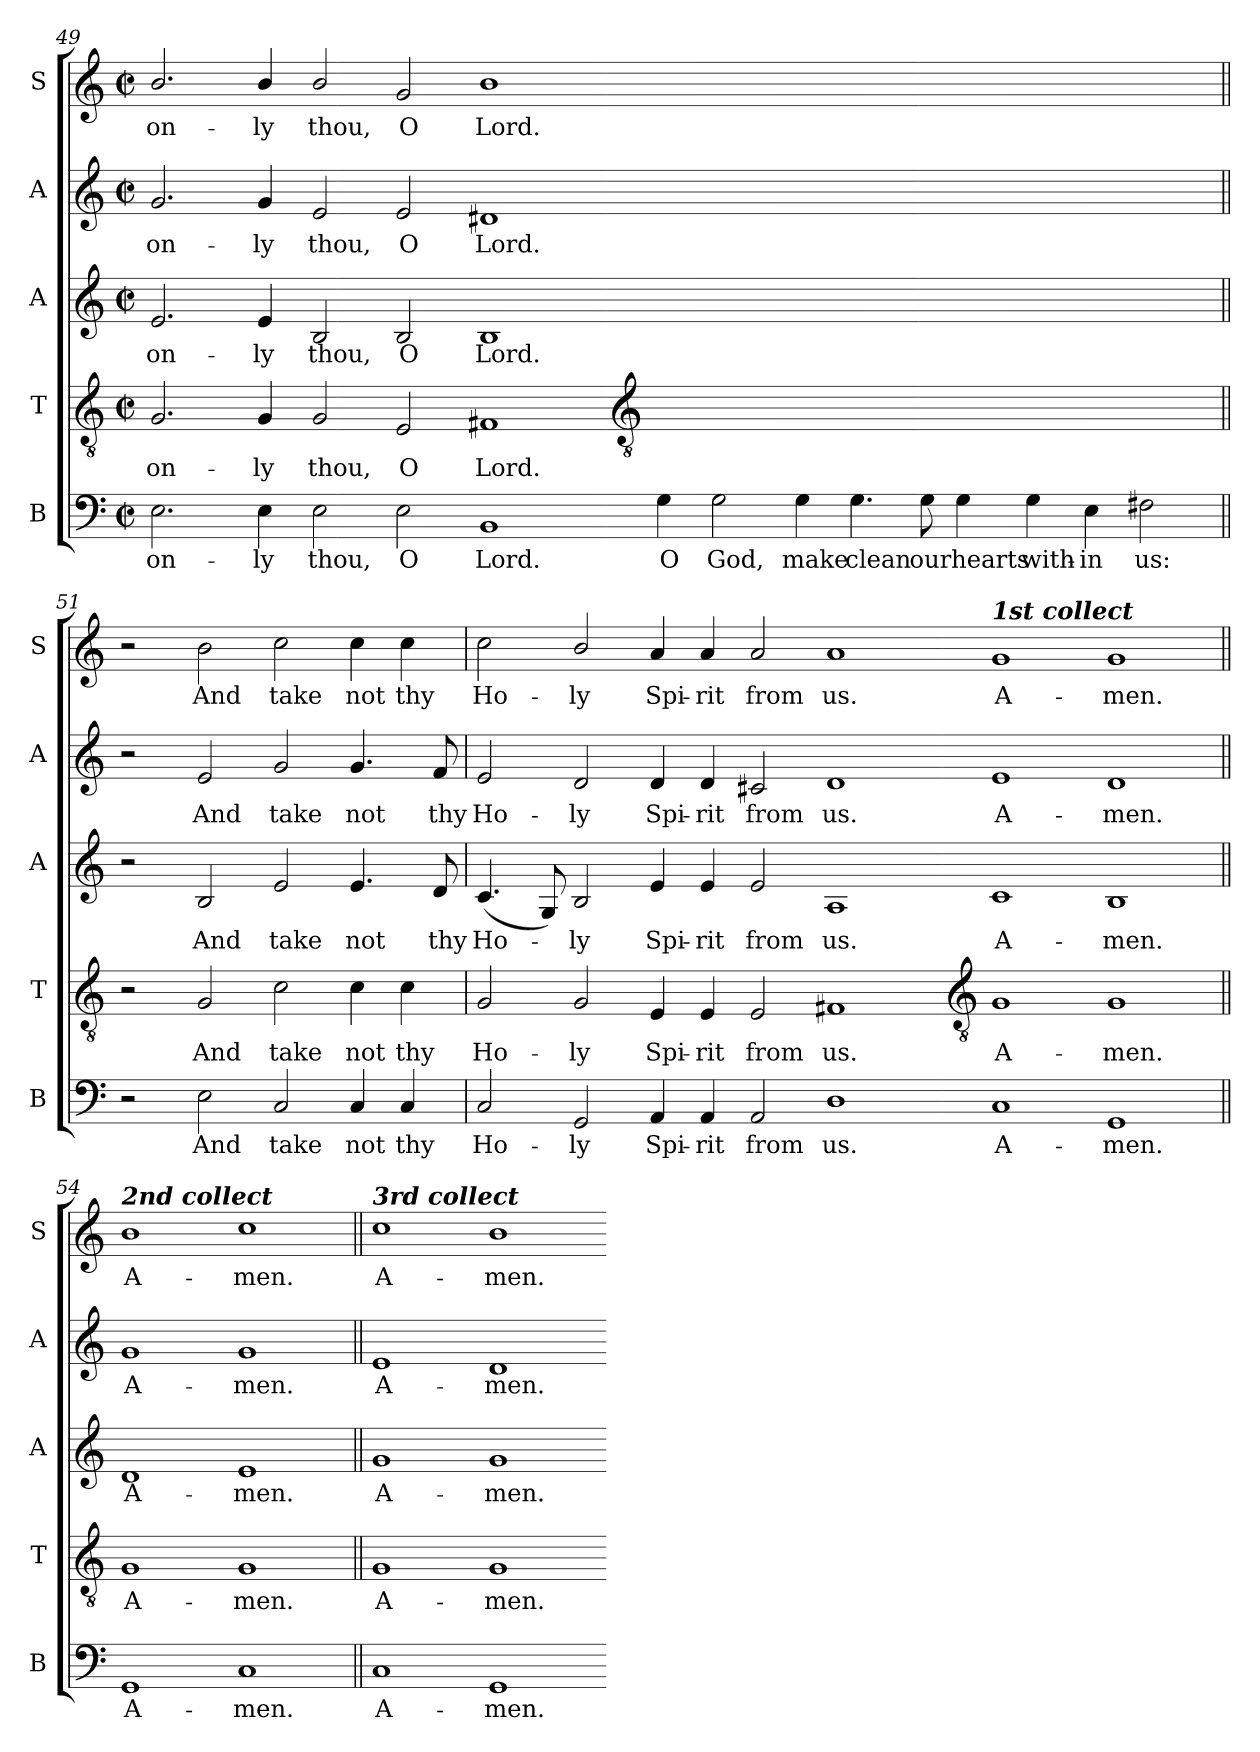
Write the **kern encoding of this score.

**kern	**text	**kern	**text	**kern	**text	**kern	**text	**kern	**text
*part5	*part5	*part4	*part4	*part3	*part3	*part2	*part2	*part1	*part1
*staff5	*staff5	*staff4	*staff4	*staff3	*staff3	*staff2	*staff2	*staff1	*staff1
*I"B	*	*I"T	*	*I"A	*	*I"A	*	*I"S	*
*I'B	*	*I'T	*	*I'A	*	*I'A	*	*I'S	*
*clefF4	*	*clefGv2	*	*clefG2	*	*clefG2	*	*clefG2	*
*k[]	*	*k[]	*	*k[]	*	*k[]	*	*k[]	*
*C:	*	*C:	*	*C:	*	*C:	*	*C:	*
*M4/2	*	*M4/2	*	*M4/2	*	*M4/2	*	*M4/2	*
*met(c|)	*	*met(c|)	*	*met(c|)	*	*met(c|)	*	*met(c|)	*
=49	=49	=49	=49	=49	=49	=49	=49	=49	=49
!	!LO:LY:b	!	!LO:LY:b	!	!LO:LY:b	!	!LO:LY:b	!	!LO:LY:b
2.E	on-	2.G	on-	2.e	on-	2.g	on-	2.b/	on-
!	!LO:LY:b	!	!LO:LY:b	!	!LO:LY:b	!	!LO:LY:b	!	!LO:LY:b
4E	-ly	4G	-ly	4e	-ly	4g	-ly	4b/	-ly
!	!LO:LY:b	!	!LO:LY:b	!	!LO:LY:b	!	!LO:LY:b	!	!LO:LY:b
2E	thou,	2G	thou,	2B	thou,	2e	thou,	2b/	thou,
!	!LO:LY:b	!	!LO:LY:b	!	!LO:LY:b	!	!LO:LY:b	!	!LO:LY:b
2E	O	2E	O	2B	O	2e	O	2g	O
!	!LO:LY:b	!	!LO:LY:b	!	!LO:LY:b	!	!LO:LY:b	!	!LO:LY:b
1BB	Lord.	1F#X	Lord.	1B	Lord.	1d#X	Lord.	1b	Lord.
!!LO:LB:g=z
=50-	=50-	=50-	=50-	=50-	=50-	=50-	=50-	=50-	=50-
*	*	*clefGv2	*	*	*	*	*	*	*
!	!LO:LY:b	!	!	!	!	!	!	!	!
4G	O	0ryy	.	0ryy	.	0ryy	.	0ryy	.
!	!LO:LY:b	!	!	!	!	!	!	!	!
2G	God,	.	.	.	.	.	.	.	.
!	!LO:LY:b	!	!	!	!	!	!	!	!
4G	make	.	.	.	.	.	.	.	.
!	!LO:LY:b	!	!	!	!	!	!	!	!
4.G	clean	.	.	.	.	.	.	.	.
!	!LO:LY:b	!	!	!	!	!	!	!	!
8G	our	.	.	.	.	.	.	.	.
!	!LO:LY:b	!	!	!	!	!	!	!	!
4G	hearts	.	.	.	.	.	.	.	.
!	!LO:LY:b	!	!	!	!	!	!	!	!
4G	with-	.	.	.	.	.	.	.	.
!	!LO:LY:b	!	!	!	!	!	!	!	!
4E	-in	2.ryy	.	2.ryy	.	2.ryy	.	2.ryy	.
!	!LO:LY:b	!	!	!	!	!	!	!	!
2F#X	us:	.	.	.	.	.	.	.	.
=51||	=51||	=51||	=51||	=51||	=51||	=51||	=51||	=51||	=51||
2r	.	2r	.	2r	.	2r	.	2r	.
!	!LO:LY:b	!	!LO:LY:b	!	!LO:LY:b	!	!LO:LY:b	!	!LO:LY:b
2E	And	2G	And	2B	And	2e	And	2b	And
!	!LO:LY:b	!	!LO:LY:b	!	!LO:LY:b	!	!LO:LY:b	!	!LO:LY:b
2C	take	2c	take	2e	take	2g	take	2cc	take
!	!LO:LY:b	!	!LO:LY:b	!	!LO:LY:b	!	!LO:LY:b	!	!LO:LY:b
4C	not	4c	not	4.e	not	4.g	not	4cc	not
!	!LO:LY:b	!	!LO:LY:b	!	!	!	!	!	!LO:LY:b
4C	thy	4c	thy	.	.	.	.	4cc	thy
!	!	!	!	!	!LO:LY:b	!	!LO:LY:b	!	!
.	.	.	.	8d	thy	8f	thy	.	.
=52	=52	=52	=52	=52	=52	=52	=52	=52	=52
!	!LO:LY:b	!	!LO:LY:b	!	!LO:LY:b	!	!LO:LY:b	!	!LO:LY:b
2C	Ho-	2G	Ho-	(<4.c	Ho-	2e	Ho-	2cc	Ho-
.	.	.	.	8G)	.	.	.	.	.
!	!LO:LY:b	!	!LO:LY:b	!	!LO:LY:b	!	!LO:LY:b	!	!LO:LY:b
2GG	-ly	2G	-ly	2B	ly	2d	-ly	2b/	-ly
!	!LO:LY:b	!	!LO:LY:b	!	!LO:LY:b	!	!LO:LY:b	!	!LO:LY:b
4AA	Spi-	4E	Spi-	4e	Spi-	4d	Spi-	4a	Spi-
!	!LO:LY:b	!	!LO:LY:b	!	!LO:LY:b	!	!LO:LY:b	!	!LO:LY:b
4AA	-rit	4E	-rit	4e	-rit	4d	-rit	4a	-rit
!	!LO:LY:b	!	!LO:LY:b	!	!LO:LY:b	!	!LO:LY:b	!	!LO:LY:b
2AA	from	2E	from	2e	from	2c#X	from	2a	from
!	!LO:LY:b	!	!LO:LY:b	!	!LO:LY:b	!	!LO:LY:b	!	!LO:LY:b
1D	us.	1F#X	us.	1A	us.	1d	us.	1a	us.
!!LO:LB:g=z
=53-	=53-	=53-	=53-	=53-	=53-	=53-	=53-	=53-	=53-
*	*	*clefGv2	*	*	*	*	*	*	*
!	!	!	!	!	!	!	!	!LO:TX:a:Bi:t=1st collect	!
!	!LO:LY:b	!	!LO:LY:b	!	!LO:LY:b	!	!LO:LY:b	!	!LO:LY:b
1C	A-	1G	A-	1c	A-	1e	A-	1g	A-
!	!LO:LY:b	!	!LO:LY:b	!	!LO:LY:b	!	!LO:LY:b	!	!LO:LY:b
1GG	-men.	1G	-men.	1B	-men.	1d	-men.	1g	-men.
=54||	=54||	=54||	=54||	=54||	=54||	=54||	=54||	=54||	=54||
!	!	!	!	!	!	!	!	!LO:TX:a:Bi:t=2nd collect	!
!	!LO:LY:b	!	!LO:LY:b	!	!LO:LY:b	!	!LO:LY:b	!	!LO:LY:b
1GG	A-	1G	A-	1d	A-	1g	A-	1b	A-
!	!LO:LY:b	!	!LO:LY:b	!	!LO:LY:b	!	!LO:LY:b	!	!LO:LY:b
1C	-men.	1G	-men.	1e	-men.	1g	-men.	1cc	-men.
=55||	=55||	=55||	=55||	=55||	=55||	=55||	=55||	=55||	=55||
!	!	!	!	!	!	!	!	!LO:TX:a:Bi:t=3rd collect	!
!	!LO:LY:b	!	!LO:LY:b	!	!LO:LY:b	!	!LO:LY:b	!	!LO:LY:b
1C	A-	1G	A-	1g	A-	1e	A-	1cc	A-
!	!LO:LY:b	!	!LO:LY:b	!	!LO:LY:b	!	!LO:LY:b	!	!LO:LY:b
1GG	-men.	1G	-men.	1g	-men.	1d	-men.	1b	-men.
=-	=-	=-	=-	=-	=-	=-	=-	=-	=-
*-	*-	*-	*-	*-	*-	*-	*-	*-	*-
